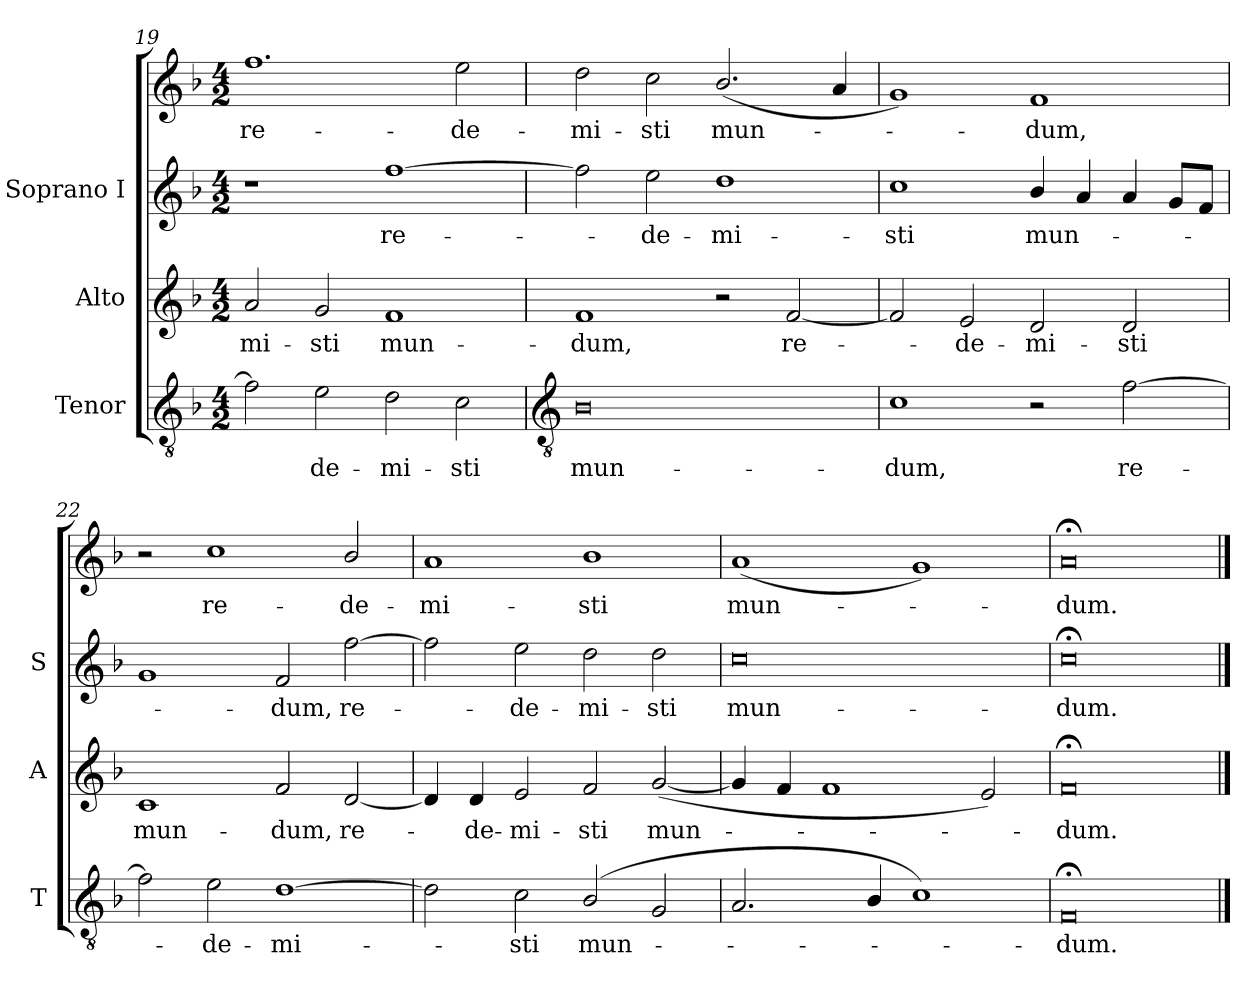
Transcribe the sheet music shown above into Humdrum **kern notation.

**kern	**text	**kern	**text	**kern	**text	**kern	**text
*part3	*part3	*part2	*part2	*part1	*part1	*part1	*part1
*staff4	*staff4	*staff3	*staff3	*staff2	*staff2	*staff1	*staff1
*I"Tenor	*	*I"Alto	*	*I"Soprano I	*	*	*
*I'T	*	*I'A	*	*I'S	*	*	*
*clefGv2	*	*clefG2	*	*clefG2	*	*clefG2	*
*k[b-]	*	*k[b-]	*	*k[b-]	*	*k[b-]	*
*F:	*	*F:	*	*F:	*	*F:	*
*M4/2	*	*M4/2	*	*M4/2	*	*M4/2	*
=19	=19	=19	=19	=19	=19	=19	=19
!	!	!	!LO:LY:b	!	!	!	!LO:LY:b
2f]	.	2a	-mi-	1r	.	1.ff	re-
!	!LO:LY:b	!	!LO:LY:b	!	!	!	!
2e	de-	2g	-sti	.	.	.	.
!	!LO:LY:b	!	!LO:LY:b	!	!LO:LY:b	!	!
2d	-mi-	1f	mun-	[1ff	-re-	.	.
!	!LO:LY:b	!	!	!	!	!	!LO:LY:b
2c	-sti	.	.	.	.	2ee	-de-
!!LO:LB:g=z
=20	=20	=20	=20	=20	=20	=20	=20
*clefGv2	*	*	*	*	*	*	*
!	!LO:LY:b	!	!LO:LY:b	!	!	!	!LO:LY:b
0B-	mun-	1f	-dum,	2ff]	.	2dd	mi-
!	!	!	!	!	!LO:LY:b	!	!LO:LY:b
.	.	.	.	2ee	de-	2cc	-sti
!	!	!	!	!	!LO:LY:b	!	!LO:LY:b
.	.	2r	.	1dd	-mi-	(<2.b-/	mun-
!	!	!	!LO:LY:b	!	!	!	!
.	.	[2f	re-	.	.	.	.
.	.	.	.	.	.	4a	.
=21	=21	=21	=21	=21	=21	=21	=21
!	!LO:LY:b	!	!	!	!LO:LY:b	!	!
1c	-dum,	2f]	.	1cc	sti	1g)	.
!	!	!	!LO:LY:b	!	!	!	!
.	.	2e	de-	.	.	.	.
!	!	!	!LO:LY:b	!	!LO:LY:b	!	!LO:LY:b
2r	.	2d	-mi-	4b-/	mun-	1f	-dum,
.	.	.	.	4a	.	.	.
!	!LO:LY:b	!	!LO:LY:b	!	!	!	!
[2f	re-	2d	-sti	4a	.	.	.
.	.	.	.	8gL	.	.	.
.	.	.	.	8fJ	.	.	.
=22	=22	=22	=22	=22	=22	=22	=22
!	!	!	!LO:LY:b	!	!	!	!
2f]	.	1c	mun-	1g	.	2r	.
!	!LO:LY:b	!	!	!	!	!	!LO:LY:b
2e	de-	.	.	.	.	1cc	re-
!	!LO:LY:b	!	!LO:LY:b	!	!LO:LY:b	!	!
[1d	-mi-	2f	-dum,	2f	-dum,	.	.
!	!	!	!LO:LY:b	!	!LO:LY:b	!	!LO:LY:b
.	.	[2d	re-	[2ff	re-	2b-/	-de-
=23	=23	=23	=23	=23	=23	=23	=23
!	!	!	!	!	!	!	!LO:LY:b
2d]	.	4d]	.	2ff]	.	1a	mi-
!	!	!	!LO:LY:b	!	!	!	!
.	.	4d	de-	.	.	.	.
!	!LO:LY:b	!	!LO:LY:b	!	!LO:LY:b	!	!
2c	sti	2e	-mi-	2ee	de-	.	.
!	!LO:LY:b	!	!LO:LY:b	!	!LO:LY:b	!	!LO:LY:b
(<2B-/	mun-	2f	-sti	2dd	-mi-	1b-	-sti
!	!	!	!LO:LY:b	!	!LO:LY:b	!	!
2G	.	(<[2g	mun-	2dd	-sti	.	.
=24	=24	=24	=24	=24	=24	=24	=24
!	!	!	!	!	!LO:LY:b	!	!LO:LY:b
2.A	.	4g]	.	0cc	mun-	(<1a	mun-
.	.	4f	.	.	.	.	.
.	.	1f	.	.	.	.	.
4B-/	.	.	.	.	.	.	.
1c)	.	.	.	.	.	1g)	.
.	.	2e)	.	.	.	.	.
=25	=25	=25	=25	=25	=25	=25	=25
!	!LO:LY:b	!	!LO:LY:b	!	!LO:LY:b	!	!LO:LY:b
0F;<	dum.	0f;<	dum.	0cc;<	dum.	0a;<	-dum.
==	==	==	==	==	==	==	==
*-	*-	*-	*-	*-	*-	*-	*-
